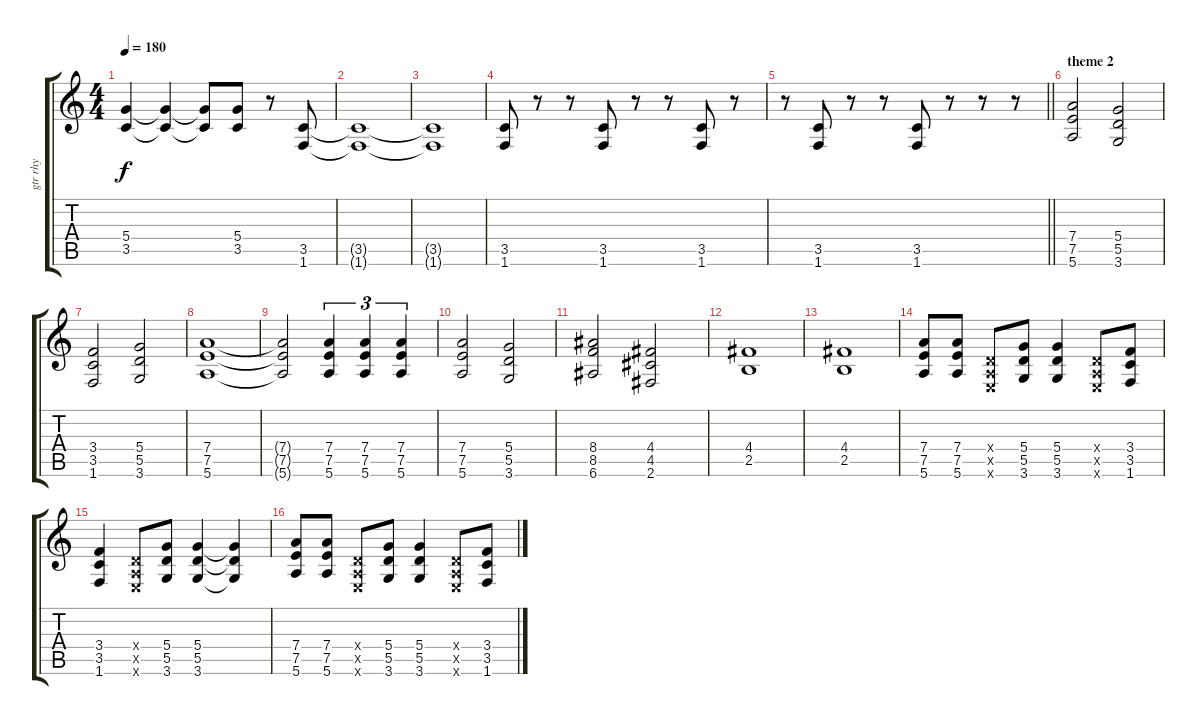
\track ("gtr rhy" "gtr rhy") {instrument distortionguitar}
\staff {score tabs}
\tuning (E4 B3 G3 D3 A2 E2) {hide}
\ts (4 4)
\tempo 180
\clef g2
\ks c
(5.4{t} 3.5{t}).4{dy f} (5.4{t} 3.5{t}).4 (5.4{t} 3.5{t}).8 (5.4 3.5).8 r.8 (3.5 1.6).8 |
(3.5{t} 1.6{t}).1 |
(3.5{t} 1.6{t}).1 |
(3.5 1.6).8 r.8 r.8 (3.5 1.6).8 r.8 r.8 (3.5 1.6).8 r.8 |
\barLineRight lightlight
r.8 (3.5 1.6).8 r.8 r.8 (3.5 1.6).8 r.8 r.8 r.8 |
\section ("" "theme 2")
(7.4 7.5 5.6).2 (5.4 5.5 3.6).2 |
(3.4 3.5 1.6).2 (5.4 5.5 3.6).2 |
(7.4 7.5 5.6).1 |
(7.4{t} 7.5{t} 5.6{t}).2 (7.4 7.5 5.6).4{tu (3 2)} (7.4 7.5 5.6).4{tu (3 2)} (7.4 7.5 5.6).4{tu (3 2)} |
(7.4 7.5 5.6).2 (5.4 5.5 3.6).2 |
(8.4 8.5 6.6).2 (4.4 4.5 2.6).2 |
(4.4 2.5).1 |
(4.4 2.5).1 |
(7.4 7.5 5.6).8 (7.4 7.5 5.6).8 (0.4{x} 0.5{x} 0.6{x}).8 (5.4 5.5 3.6).8 (5.4 5.5 3.6).4 (0.4{x} 0.5{x} 0.6{x}).8 (3.4 3.5 1.6).8 |
(3.4 3.5 1.6).4 (0.4{x} 0.5{x} 0.6{x}).8 (5.4 5.5 3.6).8 (5.4 5.5 3.6).4 (5.4{t} 5.5{t} 3.6{t}).4 |
(7.4 7.5 5.6).8 (7.4 7.5 5.6).8 (0.4{x} 0.5{x} 0.6{x}).8 (5.4 5.5 3.6).8 (5.4 5.5 3.6).4 (0.4{x} 0.5{x} 0.6{x}).8 (3.4 3.5 1.6).8
